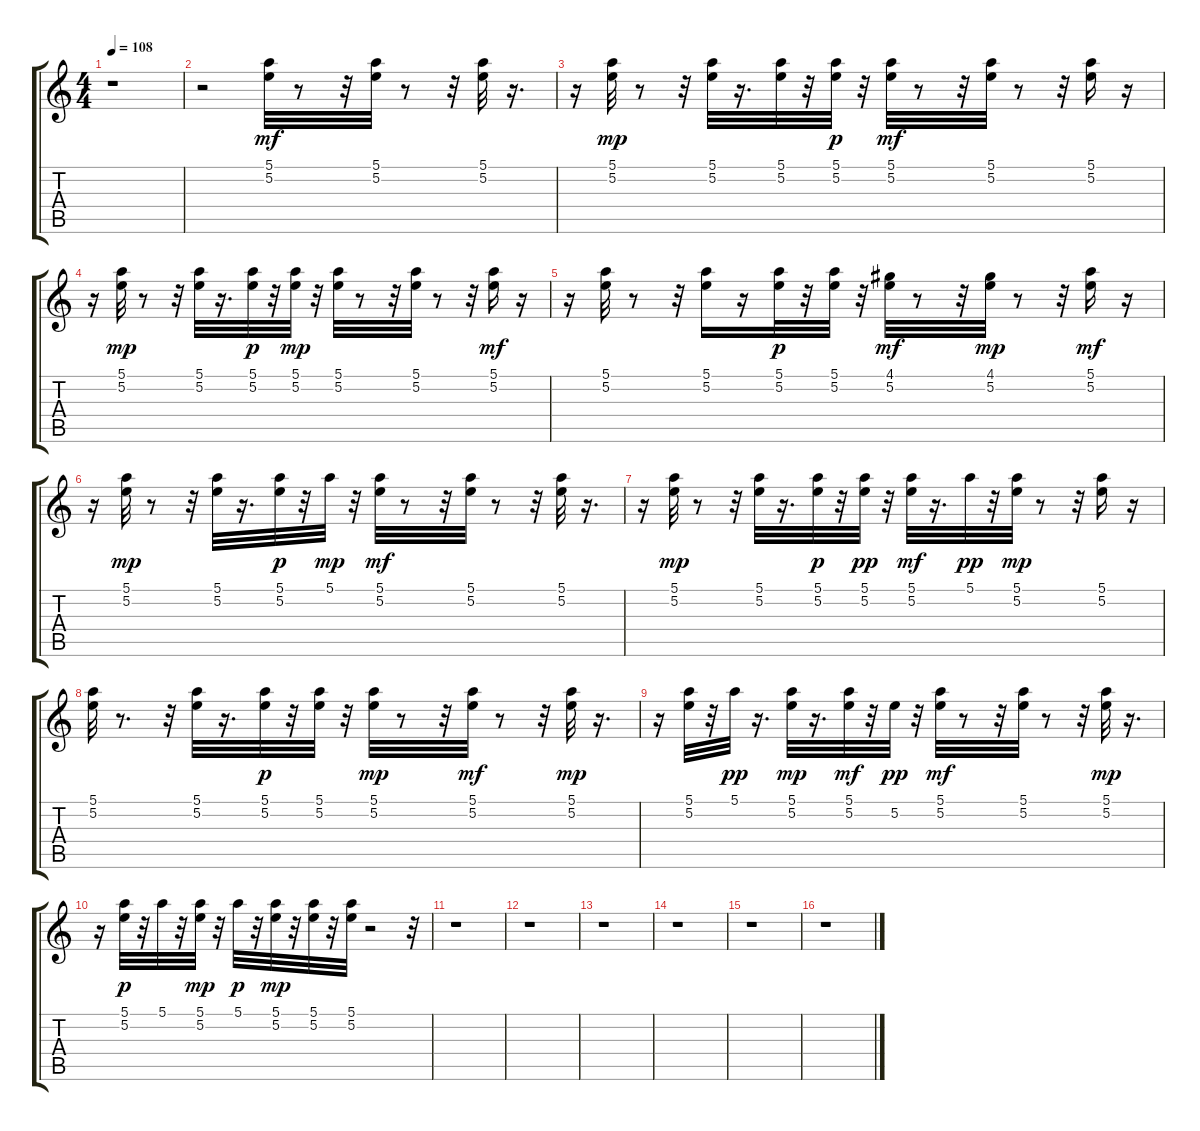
\track "" {instrument electricguitarmuted}
\staff {score tabs}
\tuning (E4 B3 G3 D3 A2 E2) {hide}
\ts (4 4)
\tempo 108
\clef g2
\ks c
r.1{dy mp} |
r.2 (5.1 5.2).32{dy mf} r.8 r.32 (5.1 5.2).32 r.8 r.32 (5.1 5.2).32 r.16{d} |
r.16 (5.1 5.2).32{dy mp} r.8 r.32 (5.1 5.2).32 r.16{d} (5.1 5.2).32 r.32 (5.1 5.2).32{dy p} r.32 (5.1 5.2).32{dy mf} r.8 r.32 (5.1 5.2).32 r.8 r.32 (5.1 5.2).16 r.16 |
r.16 (5.1 5.2).32{dy mp} r.8 r.32 (5.1 5.2).32 r.16{d} (5.1 5.2).32{dy p} r.32 (5.1 5.2).32{dy mp} r.32 (5.1 5.2).32 r.8 r.32 (5.1 5.2).32 r.8 r.32 (5.1 5.2).16{dy mf} r.16 |
r.16 (5.1 5.2).32 r.8 r.32 (5.1 5.2).16 r.16 (5.1 5.2).32{dy p} r.32 (5.1 5.2).32 r.32 (4.1 5.2).32{dy mf} r.8 r.32 (4.1 5.2).32{dy mp} r.8 r.32 (5.1 5.2).16{dy mf} r.16 |
r.16 (5.1 5.2).32{dy mp} r.8 r.32 (5.1 5.2).32 r.16{d} (5.1 5.2).32{dy p} r.32 5.1.32{dy mp} r.32 (5.1 5.2).32{dy mf} r.8 r.32 (5.1 5.2).32 r.8 r.32 (5.1 5.2).32 r.16{d} |
r.16 (5.1 5.2).32{dy mp} r.8 r.32 (5.1 5.2).32 r.16{d} (5.1 5.2).32{dy p} r.32 (5.1 5.2).32{dy pp} r.32 (5.1 5.2).32{dy mf} r.16{d} 5.1.32{dy pp} r.32 (5.1 5.2).32{dy mp} r.8 r.32 (5.1 5.2).16 r.16 |
(5.1 5.2).32 r.8{d} r.32 (5.1 5.2).32 r.16{d} (5.1 5.2).32{dy p} r.32 (5.1 5.2).32 r.32 (5.1 5.2).32{dy mp} r.8 r.32 (5.1 5.2).32{dy mf} r.8 r.32 (5.1 5.2).32{dy mp} r.16{d} |
r.16 (5.1 5.2).32 r.32 5.1.32{dy pp} r.16{d} (5.1 5.2).32{dy mp} r.16{d} (5.1 5.2).32{dy mf} r.32 5.2.32{dy pp} r.32 (5.1 5.2).32{dy mf} r.8 r.32 (5.1 5.2).32 r.8 r.32 (5.1 5.2).32{dy mp} r.16{d} |
r.16 (5.1 5.2).32{dy p} r.32 5.1.32 r.32 (5.1 5.2).32{dy mp} r.32 5.1.32{dy p} r.32 (5.1 5.2).32{dy mp} r.32 (5.1 5.2).32 r.32 (5.1 5.2).32 r.2 r.32 |
r.1 |
r.1 |
r.1 |
r.1 |
r.1 |
r.1
